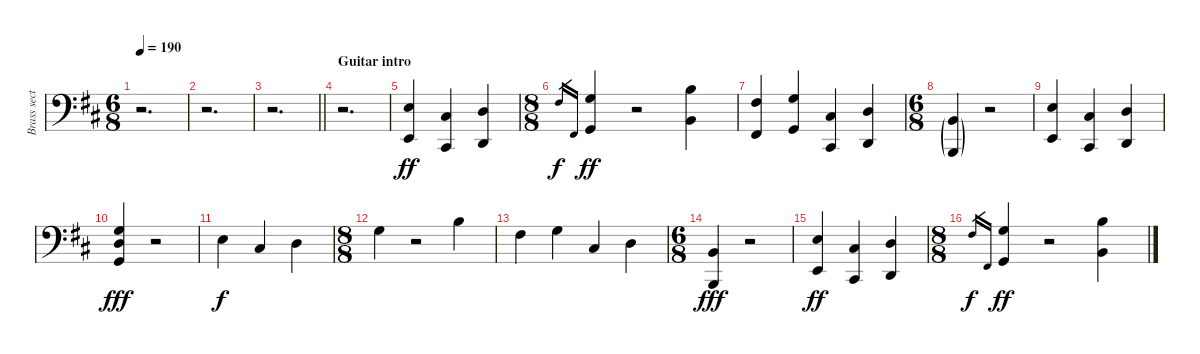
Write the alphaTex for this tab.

\track ("Brass section" "Brass sect") {instrument brasssection}
\staff {score}
\tuning (Db4 Ab3 E3 B2 Gb2 A1) {hide}
\ts (6 8)
\tempo 190
\clef f4
\ks bminor
r.2{d dy fff} |
r.2{d} |
\barLineRight lightlight
r.2{d} |
\section ("" "Guitar intro")
r.2{d} |
(0.3 7.6).4{dy ff} (7.5 4.6).4 (3.4 5.6).4 |
\ts (8 8)
2.3.16{gr dy f} 0.5.16{gr} (3.3 1.5).4{dy ff} r.2 (3.2 0.4).4 |
(2.3 0.5).4 (3.3 1.5).4 (2.4 4.6).4 (3.4 5.6).4 |
\ts (6 8)
(0.4{g} 2.6{g}).4 r.2 |
(0.3 7.6).4 (2.4 4.6).4 (3.4 5.6).4 |
(3.3 3.4 1.5).4{dy fff} r.2 |
0.3.4{dy f} 2.4.4 3.4.4 |
\ts (8 8)
3.3.4 r.2 3.2.4 |
2.3.4 3.3.4 2.4.4 3.4.4 |
\ts (6 8)
(0.4 2.6).4{dy fff} r.2 |
(0.3 7.6).4{dy ff} (2.4 4.6).4 (3.4 5.6).4 |
\ts (8 8)
2.3.16{gr dy f} 0.5.16{gr} (3.3 1.5).4{dy ff} r.2 (3.2 0.4).4
